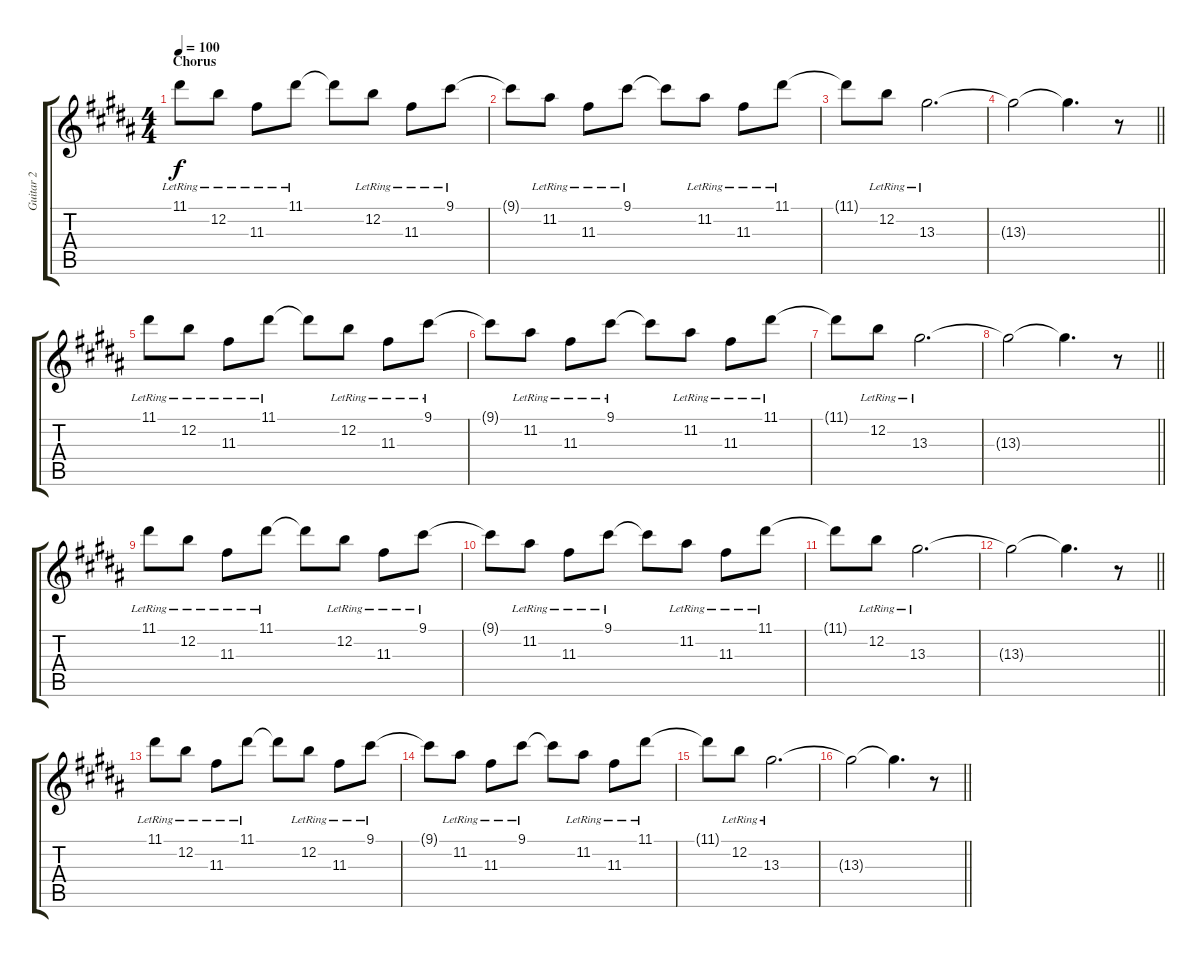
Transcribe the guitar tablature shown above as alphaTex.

\track ("Guitar 2" "Guitar 2") {instrument distortionguitar}
\staff {score tabs}
\tuning (E4 B3 G3 D3 A2 E2) {hide}
\ts (4 4)
\section ("" "Chorus")
\tempo 100
\clef g2
\ks b
11.1{lr}.8{dy f} 12.2{lr}.8 11.3{lr}.8 11.1{lr}.8 11.1{t}.8 12.2{lr}.8 11.3{lr}.8 9.1{lr}.8 |
9.1{t}.8 11.2{lr}.8 11.3{lr}.8 9.1{lr}.8 9.1{t}.8 11.2{lr}.8 11.3{lr}.8 11.1{lr}.8 |
11.1{t}.8 12.2{lr}.8 13.3{lr}.2{d} |
\barLineRight lightlight
13.3{t}.2 13.3{t}.4{d} r.8 |
11.1{lr}.8 12.2{lr}.8 11.3{lr}.8 11.1{lr}.8 11.1{t}.8 12.2{lr}.8 11.3{lr}.8 9.1{lr}.8 |
9.1{t}.8 11.2{lr}.8 11.3{lr}.8 9.1{lr}.8 9.1{t}.8 11.2{lr}.8 11.3{lr}.8 11.1{lr}.8 |
11.1{t}.8 12.2{lr}.8 13.3{lr}.2{d} |
\barLineRight lightlight
13.3{t}.2 13.3{t}.4{d} r.8 |
11.1{lr}.8 12.2{lr}.8 11.3{lr}.8 11.1{lr}.8 11.1{t}.8 12.2{lr}.8 11.3{lr}.8 9.1{lr}.8 |
9.1{t}.8 11.2{lr}.8 11.3{lr}.8 9.1{lr}.8 9.1{t}.8 11.2{lr}.8 11.3{lr}.8 11.1{lr}.8 |
11.1{t}.8 12.2{lr}.8 13.3{lr}.2{d} |
\barLineRight lightlight
13.3{t}.2 13.3{t}.4{d} r.8 |
11.1{lr}.8 12.2{lr}.8 11.3{lr}.8 11.1{lr}.8 11.1{t}.8 12.2{lr}.8 11.3{lr}.8 9.1{lr}.8 |
9.1{t}.8 11.2{lr}.8 11.3{lr}.8 9.1{lr}.8 9.1{t}.8 11.2{lr}.8 11.3{lr}.8 11.1{lr}.8 |
11.1{t}.8 12.2{lr}.8 13.3{lr}.2{d} |
\barLineRight lightlight
13.3{t}.2 13.3{t}.4{d} r.8
